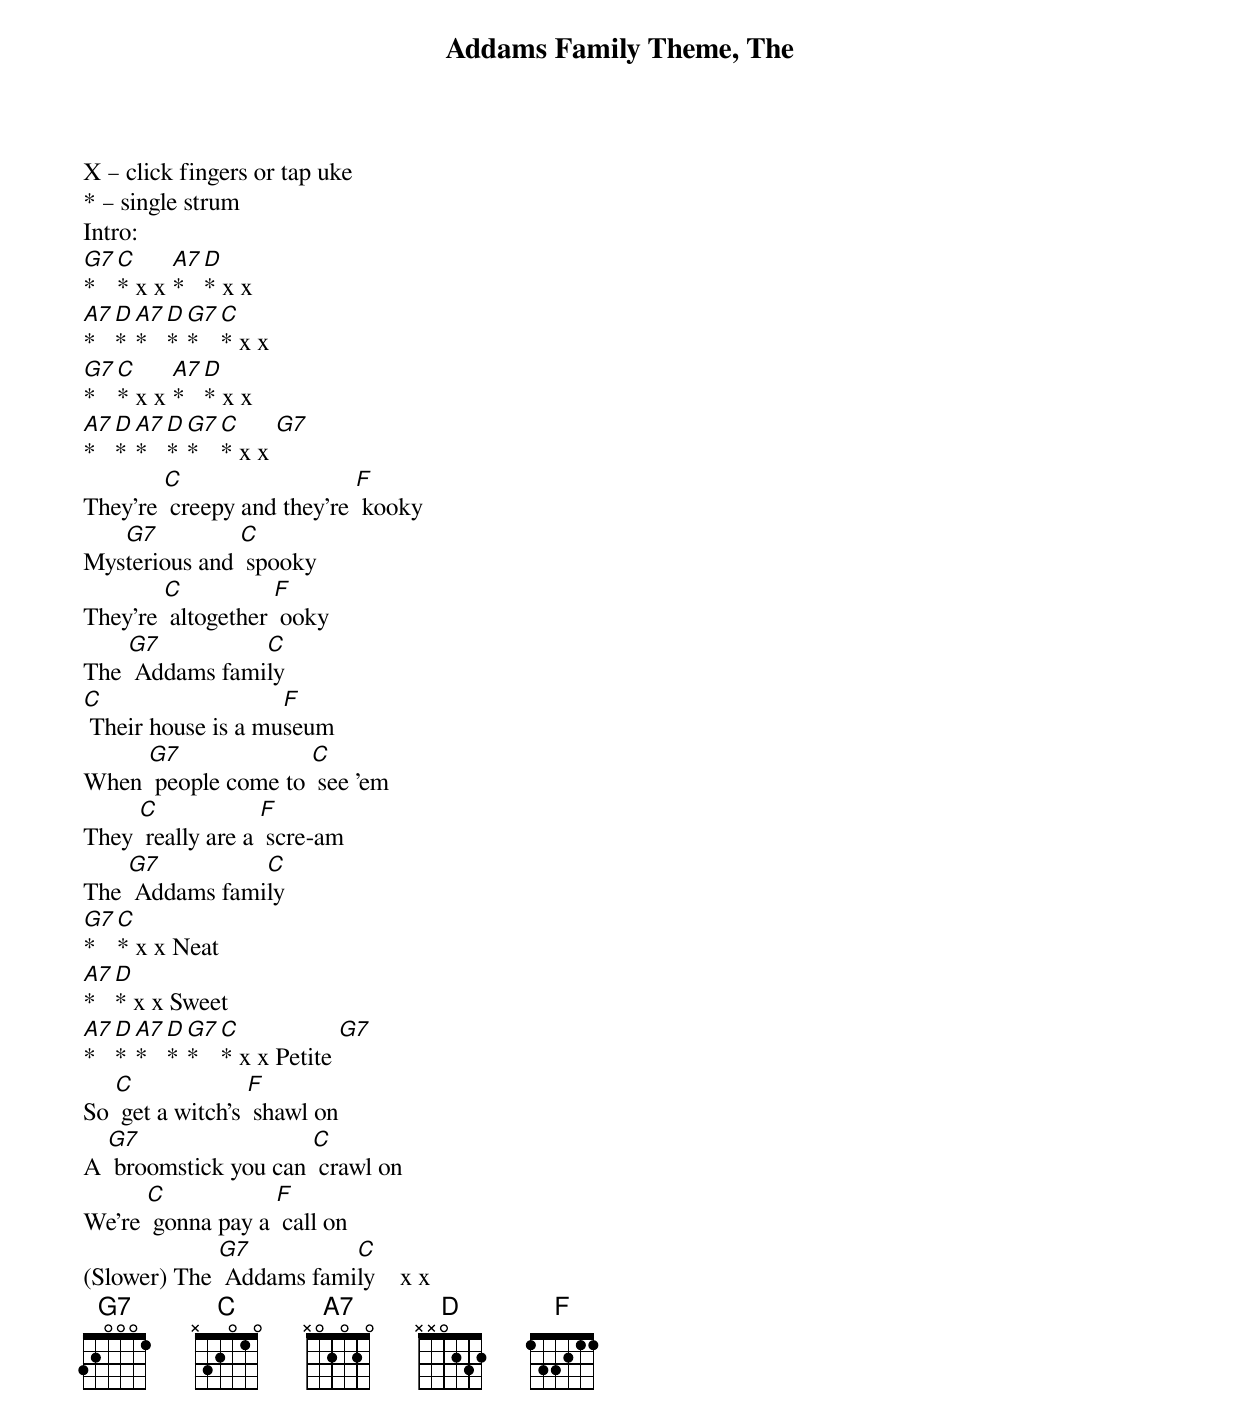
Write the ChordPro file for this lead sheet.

{t: Addams Family Theme, The }
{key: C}
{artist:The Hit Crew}
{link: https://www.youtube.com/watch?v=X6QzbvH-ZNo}
{c: }
X – click fingers or tap uke
* – single strum
{c: }
Intro:
[G7]* [C]* x x [A7]* [D]* x x
[A7]* [D]* [A7]* [D]* [G7]* [C]* x x
[G7]* [C]* x x [A7]* [D]* x x
[A7]* [D]* [A7]* [D]* [G7]* [C]* x x [G7]
{c: }
They're [C] creepy and they're [F] kooky
Mys[G7]terious and [C] spooky
They're [C] altogether [F] ooky
The [G7] Addams fami[C]ly
{c: }
[C] Their house is a mu[F]seum
When [G7] people come to [C] see 'em
They [C] really are a [F] scre-am
The [G7] Addams fami[C]ly
{c: }
[G7]* [C]* x x Neat
[A7]* [D]* x x Sweet
[A7]* [D]* [A7]* [D]* [G7]* [C]* x x Petite [G7]
{c: }
So [C] get a witch's [F] shawl on
A [G7] broomstick you can [C] crawl on
We're [C] gonna pay a [F] call on
{c: }
(Slower) The [G7] Addams fami[C]ly    x x
